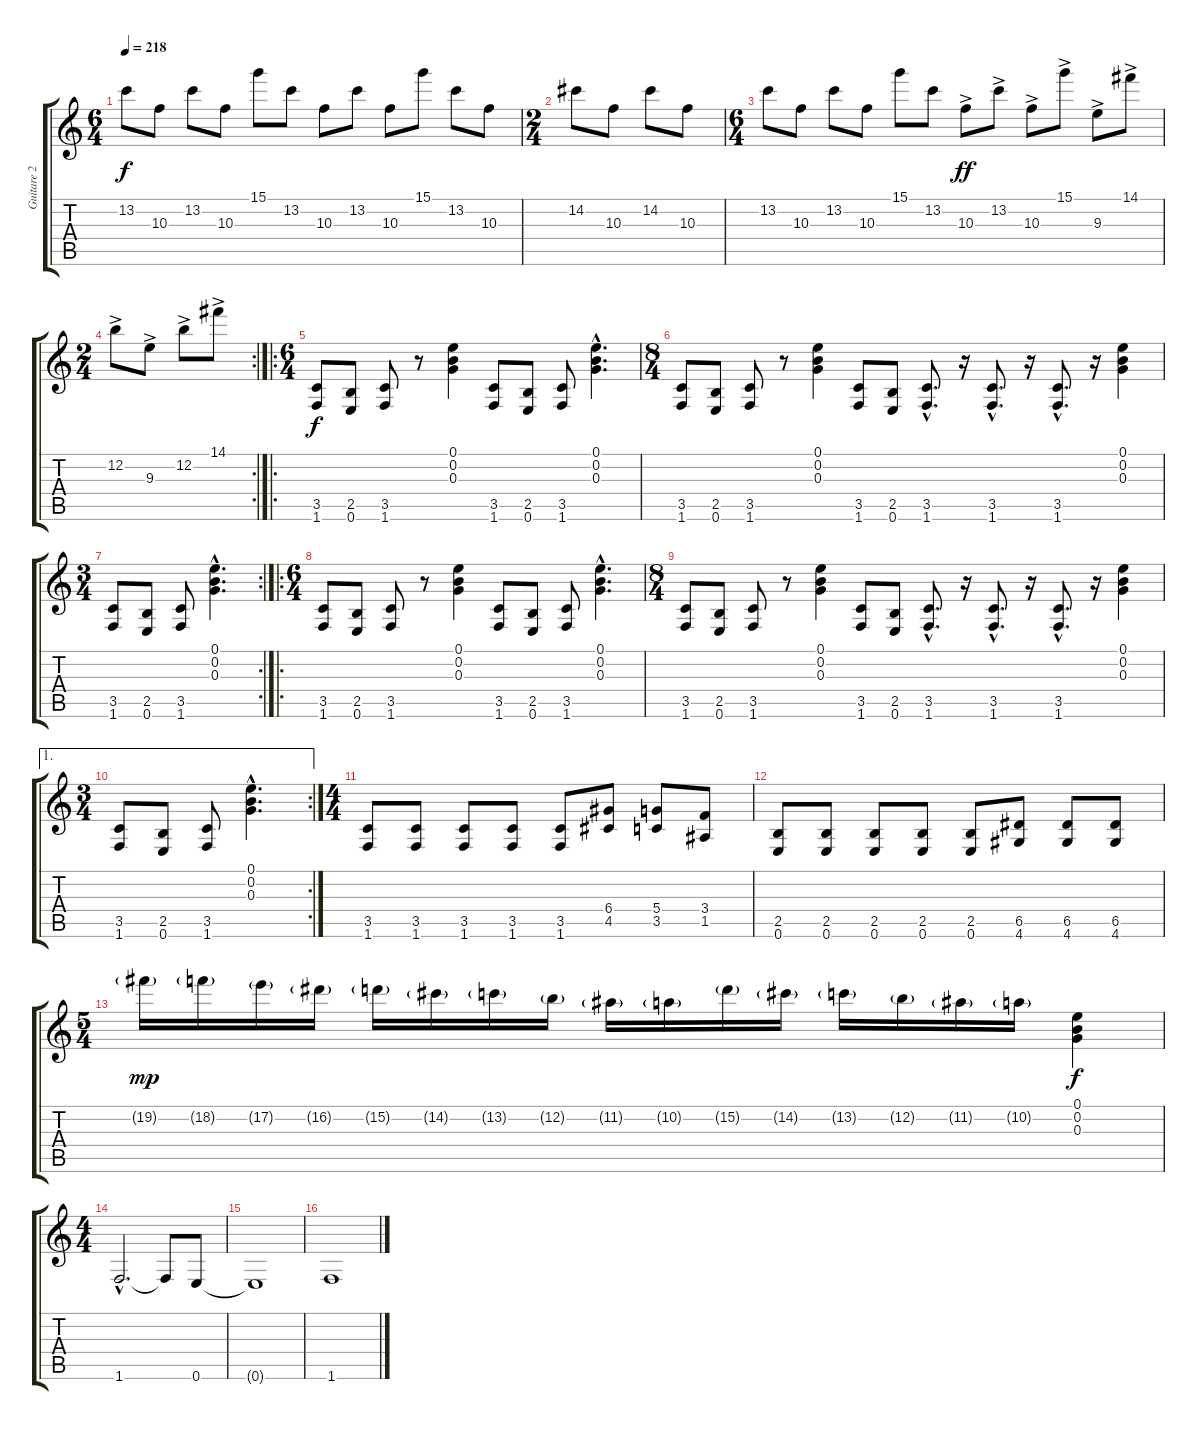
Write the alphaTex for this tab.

\track ("Guitare 2" "Guitare 2") {instrument overdrivenguitar}
\staff {score tabs}
\tuning (E4 B3 G3 D3 A2 E2) {hide}
\ts (6 4)
\tempo 218
\clef g2
\ks c
13.2.8{dy f} 10.3.8 13.2.8 10.3.8 15.1.8 13.2.8 10.3.8 13.2.8 10.3.8 15.1.8 13.2.8 10.3.8 |
\ts (2 4)
14.2.8 10.3.8 14.2.8 10.3.8 |
\ts (6 4)
13.2.8 10.3.8 13.2.8 10.3.8 15.1.8 13.2.8 10.3{ac}.8{dy ff} 13.2{ac}.8 10.3{ac}.8 15.1{ac}.8 9.3{ac}.8 14.1{ac}.8 |
\rc 2
\ts (2 4)
12.2{ac}.8 9.3{ac}.8 12.2{ac}.8 14.1{ac}.8 |
\ro
\ts (6 4)
(3.5 1.6).8{dy f instrument overdrivenguitar} (2.5 0.6).8 (3.5 1.6).8 r.8 (0.1 0.2 0.3).4 (3.5 1.6).8{instrument overdrivenguitar} (2.5 0.6).8 (3.5 1.6).8 (0.1{hac} 0.2{hac} 0.3{hac}).4{d} |
\ts (8 4)
(3.5 1.6).8{instrument overdrivenguitar} (2.5 0.6).8 (3.5 1.6).8 r.8 (0.1 0.2 0.3).4 (3.5 1.6).8{instrument overdrivenguitar} (2.5 0.6).8 (3.5{hac} 1.6{hac}).8{d} r.16 (3.5{hac} 1.6{hac}).8{d} r.16 (3.5{hac} 1.6{hac}).8{d} r.16 (0.1 0.2 0.3).4 |
\rc 2
\ts (3 4)
(3.5 1.6).8{instrument overdrivenguitar} (2.5 0.6).8 (3.5 1.6).8 (0.1{hac} 0.2{hac} 0.3{hac}).4{d} |
\ro
\ts (6 4)
(3.5 1.6).8{instrument overdrivenguitar} (2.5 0.6).8 (3.5 1.6).8 r.8 (0.1 0.2 0.3).4 (3.5 1.6).8{instrument overdrivenguitar} (2.5 0.6).8 (3.5 1.6).8 (0.1{hac} 0.2{hac} 0.3{hac}).4{d} |
\ts (8 4)
(3.5 1.6).8{instrument overdrivenguitar} (2.5 0.6).8 (3.5 1.6).8 r.8 (0.1 0.2 0.3).4 (3.5 1.6).8{instrument overdrivenguitar} (2.5 0.6).8 (3.5{hac} 1.6{hac}).8{d} r.16 (3.5{hac} 1.6{hac}).8{d} r.16 (3.5{hac} 1.6{hac}).8{d} r.16 (0.1 0.2 0.3).4 |
\ae 1
\rc 2
\ts (3 4)
(3.5 1.6).8{instrument overdrivenguitar} (2.5 0.6).8 (3.5 1.6).8 (0.1{hac} 0.2{hac} 0.3{hac}).4{d} |
\ts (4 4)
(3.5 1.6).8{instrument overdrivenguitar} (3.5 1.6).8 (3.5 1.6).8 (3.5 1.6).8 (3.5 1.6).8 (6.4 4.5).8 (5.4 3.5).8 (3.4 1.5).8 |
(2.5 0.6).8 (2.5 0.6).8 (2.5 0.6).8 (2.5 0.6).8 (2.5 0.6).8 (6.5 4.6).8 (6.5 4.6).8 (6.5 4.6).8 |
\ts (5 4)
19.2{g}.16{dy mp} 18.2{g}.16 17.2{g}.16 16.2{g}.16 15.2{g}.16 14.2{g}.16 13.2{g}.16 12.2{g}.16 11.2{g}.16 10.2{g}.16 15.2{g}.16 14.2{g}.16 13.2{g}.16 12.2{g}.16 11.2{g}.16 10.2{g}.16 (0.1 0.2 0.3).4{dy f} |
\ts (4 4)
1.6{hac}.2{d instrument overdrivenguitar} 1.6{t}.8 0.6.8 |
0.6{t}.1 |
1.6.1
